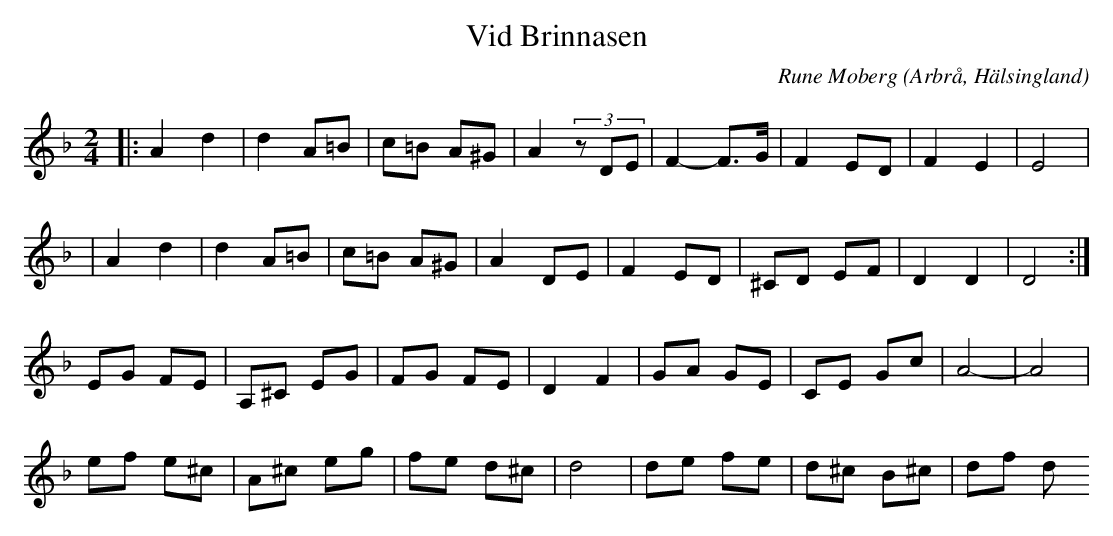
X:1
T:Vid Brinnasen
C: Rune Moberg
O:Arbrå, Hälsingland
M:2/4
L:1/8
K:Dm
|:A2 d2|d2 A=B|c=B A^G|A2 (3zDE| F2-F>G| F2 ED|F2 E2|E4|
| A2 d2|d2 A=B|c=B A^G|A2 DE|F2 ED|^CD EF|D2 D2|D4:|
EG FE|A,^C EG|FG FE|D2 F2|GA GE|CE Gc|A4-|A4|
ef e^c|A^c eg|fe d^c|d4|de fe|d^c B^c|df d
